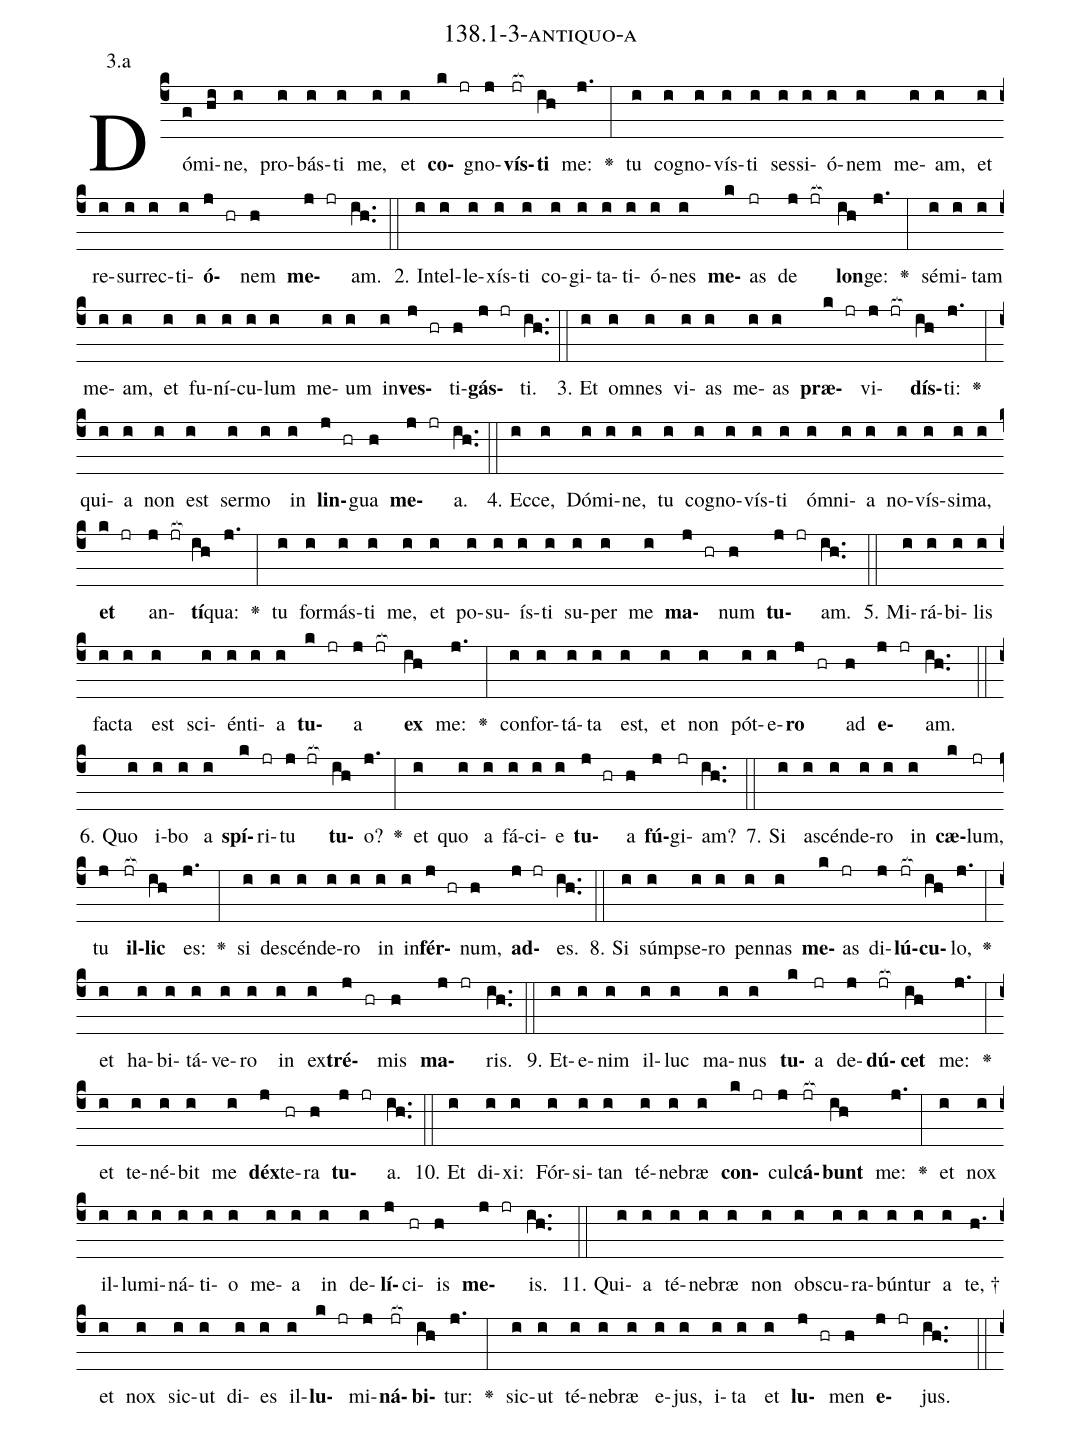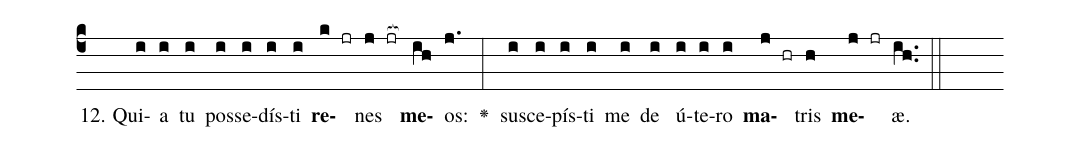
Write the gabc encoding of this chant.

name: 138.1-3-antiquo-a;
annotation: 3.a;
%%
(c4)Dó(g)mi(hi)ne,(i) pro(i)bás(i)ti(i) me,(i) et(i) <b>co</b>(k jr)gno(j)<b>vís</b>(jr[ocb:1{])<b>ti</b>(ih[ocb:0}]) me:(j.) <v>\greheightstar</v>(:) tu(i) co(i)gno(i)vís(i)ti(i) ses(i)si(i)ó(i)nem(i) me(i)am,(i) et(i) re(i)sur(i)rec(i)ti(i)<b>ó</b>(j hr)nem(h) <b>me</b>(j jr)am.(ih..) (::)
2. In(i)tel(i)le(i)xís(i)ti(i) co(i)gi(i)ta(i)ti(i)ó(i)nes(i) <b>me</b>(k)as(jr) de(j jr[ocb:1{]) <b>lon</b>(ih[ocb:0}])ge:(j.) <v>\greheightstar</v>(:) sé(i)mi(i)tam(i) me(i)am,(i) et(i) fu(i)ní(i)cu(i)lum(i) me(i)um(i) in(i)<b>ves</b>(j hr)ti(h)<b>gás</b>(j jr)ti.(ih..) (::)
3. Et(i) om(i)nes(i) vi(i)as(i) me(i)as(i) <b>præ</b>(k jr)vi(j jr[ocb:1{])<b>dís</b>(ih[ocb:0}])ti:(j.) <v>\greheightstar</v>(:) qui(i)a(i) non(i) est(i) ser(i)mo(i) in(i) <b>lin</b>(j hr)gua(h) <b>me</b>(j jr)a.(ih..) (::)
4. Ec(i)ce,(i) Dó(i)mi(i)ne,(i) tu(i) co(i)gno(i)vís(i)ti(i) óm(i)ni(i)a(i) no(i)vís(i)si(i)ma,(i) <b>et</b>(k jr) an(j jr[ocb:1{])<b>tí</b>(ih[ocb:0}])qua:(j.) <v>\greheightstar</v>(:) tu(i) for(i)más(i)ti(i) me,(i) et(i) po(i)su(i)ís(i)ti(i) su(i)per(i) me(i) <b>ma</b>(j hr)num(h) <b>tu</b>(j jr)am.(ih..) (::)
5. Mi(i)rá(i)bi(i)lis(i) fac(i)ta(i) est(i) sci(i)én(i)ti(i)a(i) <b>tu</b>(k jr)a(j jr[ocb:1{]) <b>ex</b>(ih[ocb:0}]) me:(j.) <v>\greheightstar</v>(:) con(i)for(i)tá(i)ta(i) est,(i) et(i) non(i) pót(i)e(i)<b>ro</b>(j hr) ad(h) <b>e</b>(j jr)am.(ih..) (::)
6. Quo(i) i(i)bo(i) a(i) <b>spí</b>(k)ri(jr)tu(j jr[ocb:1{]) <b>tu</b>(ih[ocb:0}])o?(j.) <v>\greheightstar</v>(:) et(i) quo(i) a(i) fá(i)ci(i)e(i) <b>tu</b>(j hr)a(h) <b>fú</b>(j)gi(jr)am?(ih..) (::)
7. Si(i) a(i)scén(i)de(i)ro(i) in(i) <b>cæ</b>(k)lum,(jr) tu(j) <b>il</b>(jr[ocb:1{])<b>lic</b>(ih[ocb:0}]) es:(j.) <v>\greheightstar</v>(:) si(i) de(i)scén(i)de(i)ro(i) in(i) in(i)<b>fér</b>(j hr)num,(h) <b>ad</b>(j jr)es.(ih..) (::)
8. Si(i) súmp(i)se(i)ro(i) pen(i)nas(i) <b>me</b>(k)as(jr) di(j)<b>lú</b>(jr[ocb:1{])<b>cu</b>(ih[ocb:0}])lo,(j.) <v>\greheightstar</v>(:) et(i) ha(i)bi(i)tá(i)ve(i)ro(i) in(i) ex(i)<b>tré</b>(j hr)mis(h) <b>ma</b>(j jr)ris.(ih..) (::)
9. Et(i)e(i)nim(i) il(i)luc(i) ma(i)nus(i) <b>tu</b>(k)a(jr) de(j)<b>dú</b>(jr[ocb:1{])<b>cet</b>(ih[ocb:0}]) me:(j.) <v>\greheightstar</v>(:) et(i) te(i)né(i)bit(i) me(i) <b>déx</b>(j)te(hr)ra(h) <b>tu</b>(j jr)a.(ih..) (::)
10. Et(i) di(i)xi:(i) Fór(i)si(i)tan(i) té(i)ne(i)bræ(i) <b>con</b>(k jr)cul(j)<b>cá</b>(jr[ocb:1{])<b>bunt</b>(ih[ocb:0}]) me:(j.) <v>\greheightstar</v>(:) et(i) nox(i) il(i)lu(i)mi(i)ná(i)ti(i)o(i) me(i)a(i) in(i) de(i)<b>lí</b>(j)ci(hr)is(h) <b>me</b>(j jr)is.(ih..) (::)
11. Qui(i)a(i) té(i)ne(i)bræ(i) non(i) obs(i)cu(i)ra(i)bún(i)tur(i) a(i) te, †(h.) et(i) nox(i) sic(i)ut(i) di(i)es(i) il(i)<b>lu</b>(k jr)mi(j)<b>ná</b>(jr[ocb:1{])<b>bi</b>(ih[ocb:0}])tur:(j.) <v>\greheightstar</v>(:) sic(i)ut(i) té(i)ne(i)bræ(i) e(i)jus,(i) i(i)ta(i) et(i) <b>lu</b>(j hr)men(h) <b>e</b>(j jr)jus.(ih..) (::)
12. Qui(i)a(i) tu(i) pos(i)se(i)dís(i)ti(i) <b>re</b>(k jr)nes(j jr[ocb:1{]) <b>me</b>(ih[ocb:0}])os:(j.) <v>\greheightstar</v>(:) su(i)sce(i)pís(i)ti(i) me(i) de(i) ú(i)te(i)ro(i) <b>ma</b>(j hr)tris(h) <b>me</b>(j jr)æ.(ih..) (::)
